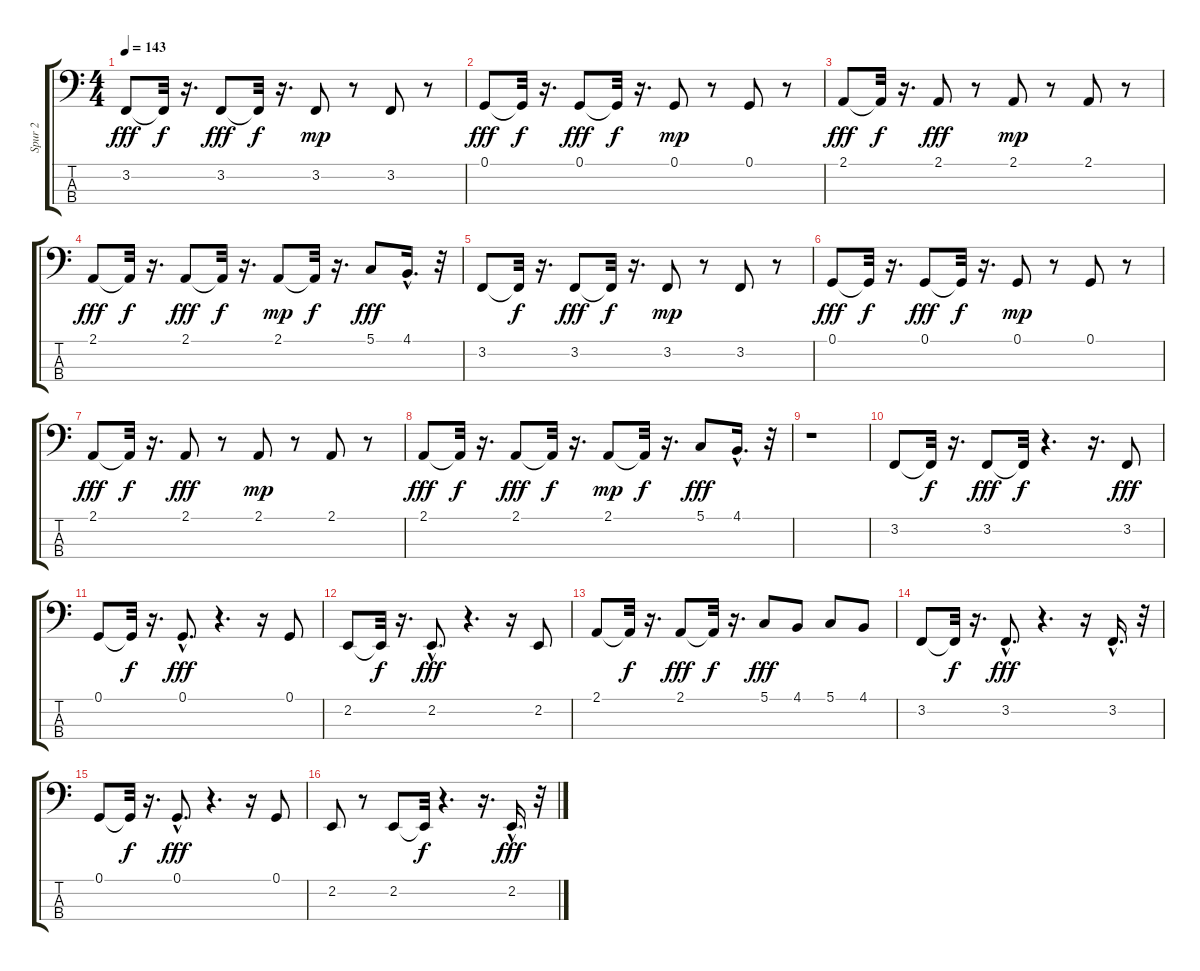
\track ("Spur 2" "Spur 2") {instrument lead2sawtooth}
\staff {score tabs}
\tuning (G2 D2 A1 E1) {hide}
\ts (4 4)
\tempo 143
\clef f4
\ks c
3.2.8{dy fff} 3.2{t}.32{dy f} r.16{d} 3.2.8{dy fff} 3.2{t}.32{dy f} r.16{d} 3.2.8{dy mp} r.8 3.2.8 r.8 |
0.1.8{dy fff} 0.1{t}.32{dy f} r.16{d} 0.1.8{dy fff} 0.1{t}.32{dy f} r.16{d} 0.1.8{dy mp} r.8 0.1.8 r.8 |
2.1.8{dy fff} 2.1{t}.32{dy f} r.16{d} 2.1.8{dy fff} r.8 2.1.8{dy mp} r.8 2.1.8 r.8 |
2.1.8{dy fff} 2.1{t}.32{dy f} r.16{d} 2.1.8{dy fff} 2.1{t}.32{dy f} r.16{d} 2.1.8{dy mp} 2.1{t}.32{dy f} r.16{d} 5.1.8{dy fff} 4.1{hac}.16{d} r.32 |
3.2.8 3.2{t}.32{dy f} r.16{d} 3.2.8{dy fff} 3.2{t}.32{dy f} r.16{d} 3.2.8{dy mp} r.8 3.2.8 r.8 |
0.1.8{dy fff} 0.1{t}.32{dy f} r.16{d} 0.1.8{dy fff} 0.1{t}.32{dy f} r.16{d} 0.1.8{dy mp} r.8 0.1.8 r.8 |
2.1.8{dy fff} 2.1{t}.32{dy f} r.16{d} 2.1.8{dy fff} r.8 2.1.8{dy mp} r.8 2.1.8 r.8 |
2.1.8{dy fff} 2.1{t}.32{dy f} r.16{d} 2.1.8{dy fff} 2.1{t}.32{dy f} r.16{d} 2.1.8{dy mp} 2.1{t}.32{dy f} r.16{d} 5.1.8{dy fff} 4.1{hac}.16{d} r.32 |
r.1 |
3.2.8 3.2{t}.32{dy f} r.16{d} 3.2.8{dy fff} 3.2{t}.32{dy f} r.4{d} r.16{d} 3.2.8{dy fff} |
0.1.8 0.1{t}.32{dy f} r.16{d} 0.1{hac}.8{d dy fff} r.4{d} r.16 0.1.8 |
2.2.8 2.2{t}.32{dy f} r.16{d} 2.2{hac}.8{d dy fff} r.4{d} r.16 2.2.8 |
2.1.8 2.1{t}.32{dy f} r.16{d} 2.1.8{dy fff} 2.1{t}.32{dy f} r.16{d} 5.1.8{dy fff} 4.1.8 5.1.8 4.1.8 |
3.2.8 3.2{t}.32{dy f} r.16{d} 3.2{hac}.8{d dy fff} r.4{d} r.16 3.2{hac}.16{d} r.32 |
0.1.8 0.1{t}.32{dy f} r.16{d} 0.1{hac}.8{d dy fff} r.4{d} r.16 0.1.8 |
2.2.8 r.8 2.2.8 2.2{t}.32{dy f} r.4{d} r.16{d} 2.2{hac}.16{d dy fff} r.32
